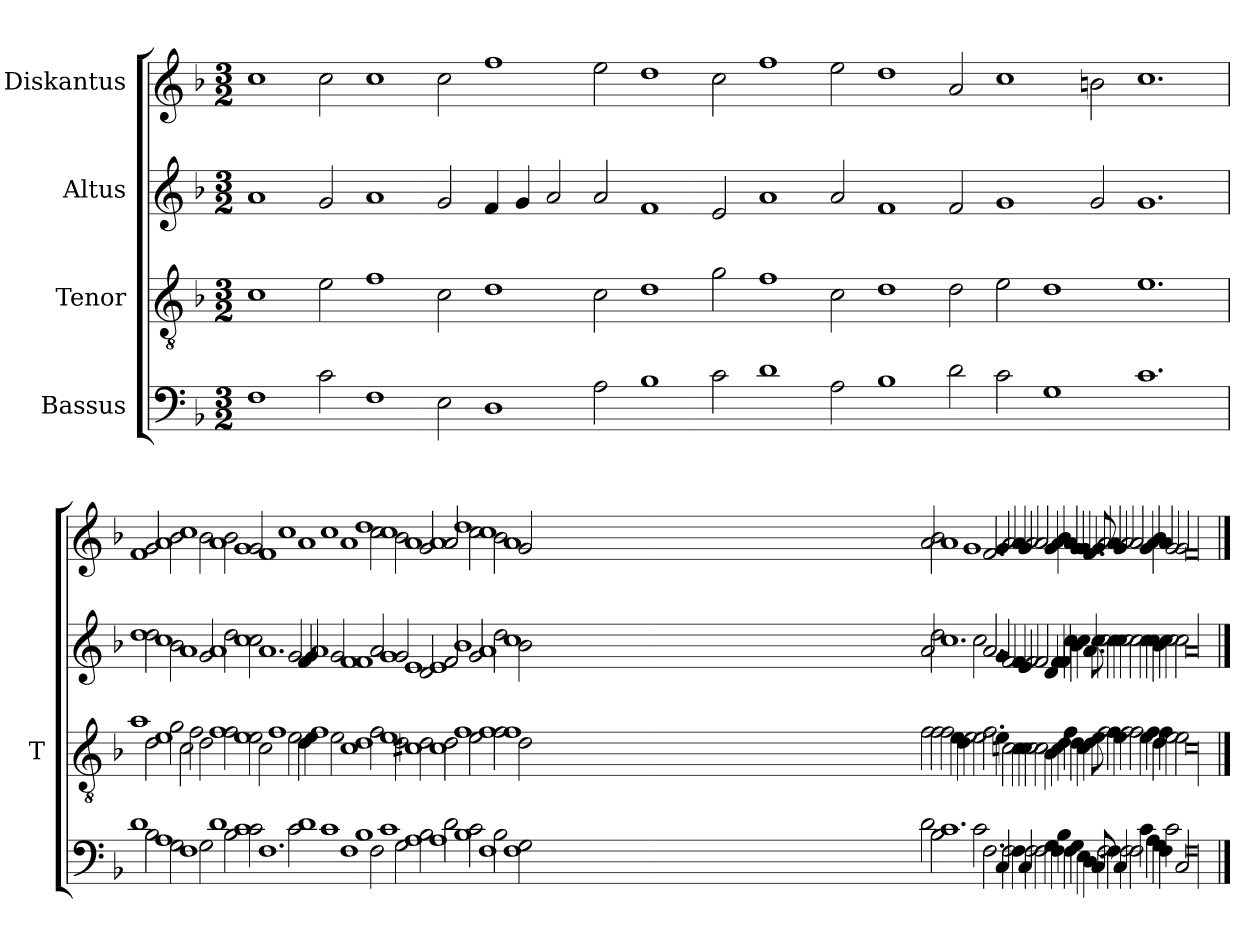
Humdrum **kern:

**kern	**kern	**kern	**kern
*part4	*part3	*part2	*part1
*staff4	*staff3	*staff2	*staff1
*I"Bassus	*I"Tenor	*I"Altus	*I"Diskantus
*	*I'T	*	*
*clefF4	*clefGv2	*clefG2	*clefG2
*k[b-]	*k[b-]	*k[b-]	*k[b-]
*M3/2	*M3/2	*M3/2	*M3/2
=	=	=	=
1F	1c	1a	1cc
2c	2e	2g	2cc
1F	1f	1a	1cc
2E	2c	2g	2cc
1D	1d	4f	1ff
.	.	4g	.
.	.	2a	.
2A	2c	2a	2ee
1B-	1d	1f	1dd
2c	2g	2e	2cc
1d	1f	1a	1ff
2A	2c	2a	2ee
1B-	1d	1f	1dd
2d	2d	2f	2a/
2c	2e	1g	1cc
1G	1d	.	.
.	.	2g	2bn
1.c	1.e	1.g	1.cc
=	=	=	=
1d	1a	1dd	1f
2B-	2d	2dd	2g
1A	1e	1cc	1a
2G	2g	2b-	2b-
1F	2c	1a	1cc
.	2f	.	.
2G	2d	2g	2b-
1d	1f	1a	1a
2B-	2f	2dd	2b-
1c	1e	1cc	1g
2c	2e	2cc	2g
1.F	2c	1.a	1f
.	1f	.	.
.	.	.	1cc
2c	2e	2g	.
1d	4d	4f	1a
.	4e	4g	.
.	1f	1a	.
1c	.	.	1cc
.	2e	2g	.
1F	1c	1f	1a
1B-	1d	1f	1dd
2F	2f	2a	2cc
1c	1e	1g	1cc
2G	2d	2g	2b-
1A	1c#X	1e	1a
2B-	2d	2d	2g
1A	1c#	1e	1a
2d	2d	2f	2a
1B-	1f	1b-	1dd
2c	2e	2g	2cc
1F	1f	1a	1cc
2B-	2f	2dd	2b-
1F	1f	1cc	1a
2G	2d	2b-	2g
*M2/2	*M2/2	*M2/2	*M2/2
*met(c)	*met(c)	*met(c)	*met(c)
2d	2f	2a	2a
2B-	2f	2dd	2b-
1.c	2f	1.cc	1a
.	4e	.	.
.	4d	.	.
.	2e	.	1g
2c	2e	2cc	.
2.F	2.f	2.a	2.f
4C	4e	4g	4g
2F	2cn	2f	2a
4F	4c	4f	4a
4C	4c	4e	4g
2F	2c	2f	2a
2F	2c	2f	2a
4G	4B-	4d	4g
4F	4c	4f	4a
4B-	4d	4f	4b-
4F	4f	4cc	4a
4G	4d	4b-	4g
4E	4c	4cc	4g
4.D	4.d	4.a	4.f
8C	8e	8cc	8g
2F	2f	2cc	2a
4F	4f	4cc	4a
4C	4e	4cc	4g
2F	2f	2cc	2a
2F	2f	2cc	2a
4c	4e	4cc	4g
4A	4f	4cc	4a
4G	4d	4b-	4b-
4F	4f	4cc	4a
2c	2e	2cc	2g
2C	2e	2cc	2g
00F	00c	00a	00f
==	==	==	==
*-	*-	*-	*-
